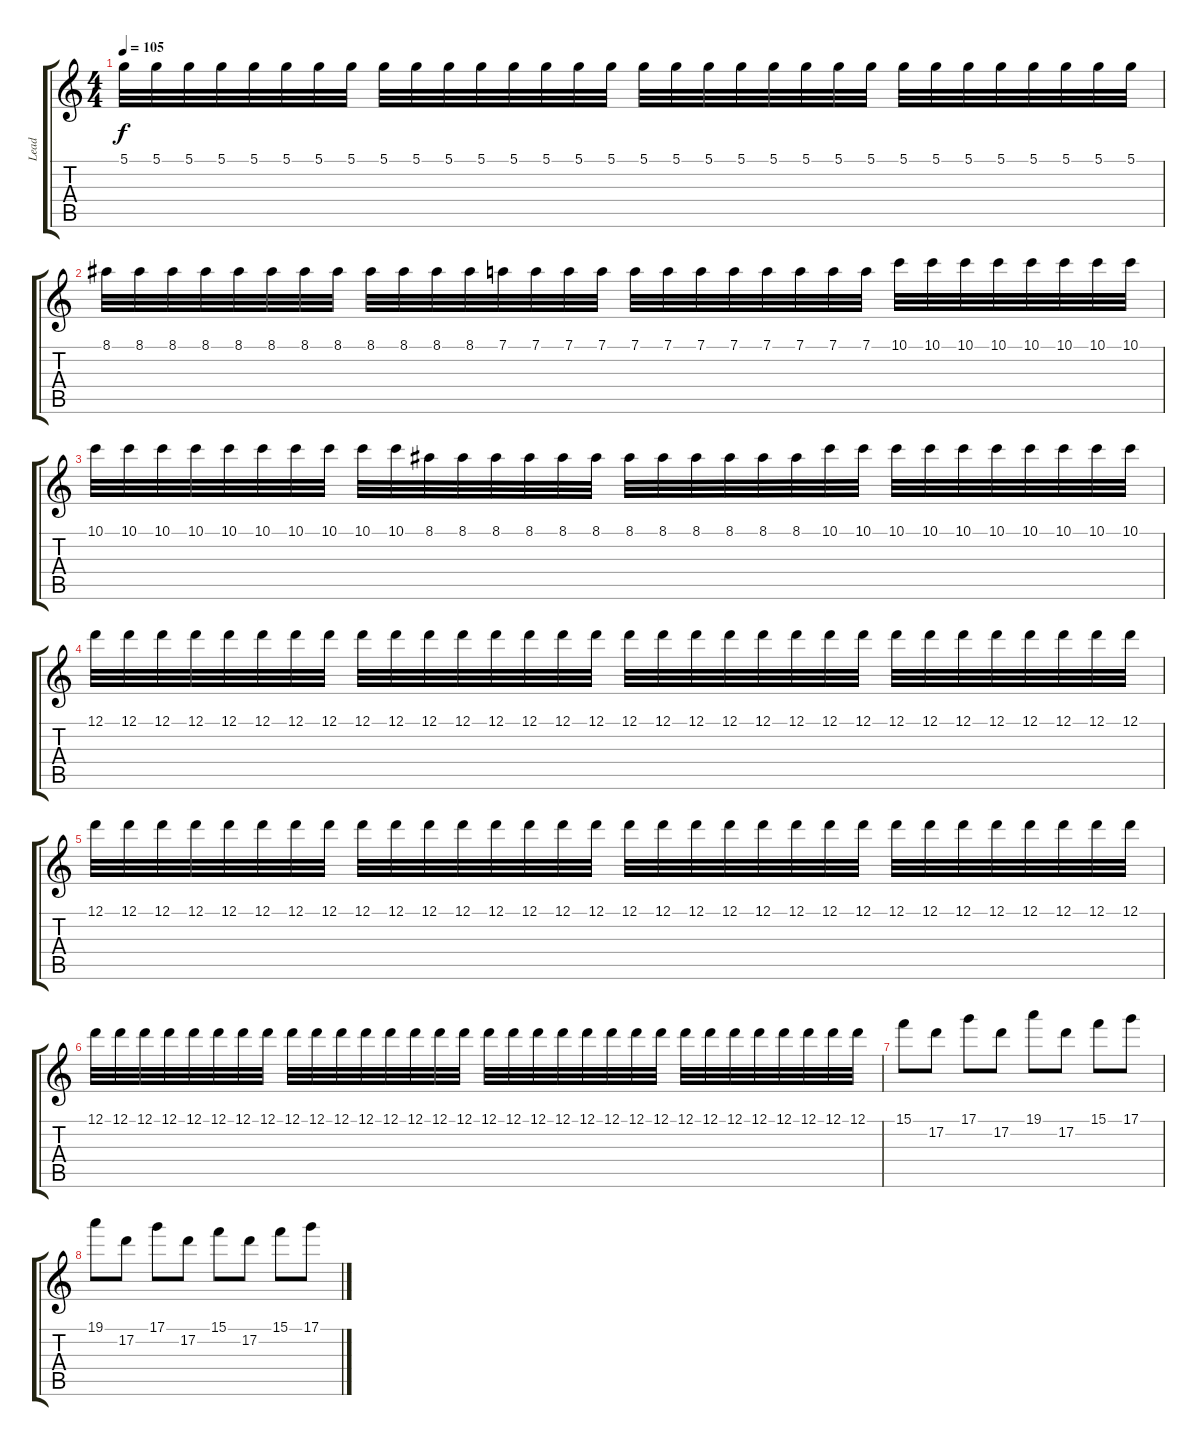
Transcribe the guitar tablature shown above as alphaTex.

\track ("Lead" "Lead") {instrument electricguitarjazz}
\staff {score tabs}
\tuning (D4 A3 F3 C3 G2 D2) {hide}
\ts (4 4)
\tempo 105
\clef g2
\ks c
5.1.32{dy f} 5.1.32 5.1.32 5.1.32 5.1.32 5.1.32 5.1.32 5.1.32 5.1.32 5.1.32 5.1.32 5.1.32 5.1.32 5.1.32 5.1.32 5.1.32 5.1.32 5.1.32 5.1.32 5.1.32 5.1.32 5.1.32 5.1.32 5.1.32 5.1.32 5.1.32 5.1.32 5.1.32 5.1.32 5.1.32 5.1.32 5.1.32 |
8.1.32 8.1.32 8.1.32 8.1.32 8.1.32 8.1.32 8.1.32 8.1.32 8.1.32 8.1.32 8.1.32 8.1.32 7.1.32 7.1.32 7.1.32 7.1.32 7.1.32 7.1.32 7.1.32 7.1.32 7.1.32 7.1.32 7.1.32 7.1.32 10.1.32 10.1.32 10.1.32 10.1.32 10.1.32 10.1.32 10.1.32 10.1.32 |
10.1.32 10.1.32 10.1.32 10.1.32 10.1.32 10.1.32 10.1.32 10.1.32 10.1.32 10.1.32 8.1.32 8.1.32 8.1.32 8.1.32 8.1.32 8.1.32 8.1.32 8.1.32 8.1.32 8.1.32 8.1.32 8.1.32 10.1.32 10.1.32 10.1.32 10.1.32 10.1.32 10.1.32 10.1.32 10.1.32 10.1.32 10.1.32 |
12.1.32 12.1.32 12.1.32 12.1.32 12.1.32 12.1.32 12.1.32 12.1.32 12.1.32 12.1.32 12.1.32 12.1.32 12.1.32 12.1.32 12.1.32 12.1.32 12.1.32 12.1.32 12.1.32 12.1.32 12.1.32 12.1.32 12.1.32 12.1.32 12.1.32 12.1.32 12.1.32 12.1.32 12.1.32 12.1.32 12.1.32 12.1.32 |
12.1.32 12.1.32 12.1.32 12.1.32 12.1.32 12.1.32 12.1.32 12.1.32 12.1.32 12.1.32 12.1.32 12.1.32 12.1.32 12.1.32 12.1.32 12.1.32 12.1.32 12.1.32 12.1.32 12.1.32 12.1.32 12.1.32 12.1.32 12.1.32 12.1.32 12.1.32 12.1.32 12.1.32 12.1.32 12.1.32 12.1.32 12.1.32 |
12.1.32 12.1.32 12.1.32 12.1.32 12.1.32 12.1.32 12.1.32 12.1.32 12.1.32 12.1.32 12.1.32 12.1.32 12.1.32 12.1.32 12.1.32 12.1.32 12.1.32 12.1.32 12.1.32 12.1.32 12.1.32 12.1.32 12.1.32 12.1.32 12.1.32 12.1.32 12.1.32 12.1.32 12.1.32 12.1.32 12.1.32 12.1.32 |
15.1.8 17.2.8 17.1.8 17.2.8 19.1.8 17.2.8 15.1.8 17.1.8 |
19.1.8 17.2.8 17.1.8 17.2.8 15.1.8 17.2.8 15.1.8 17.1.8
